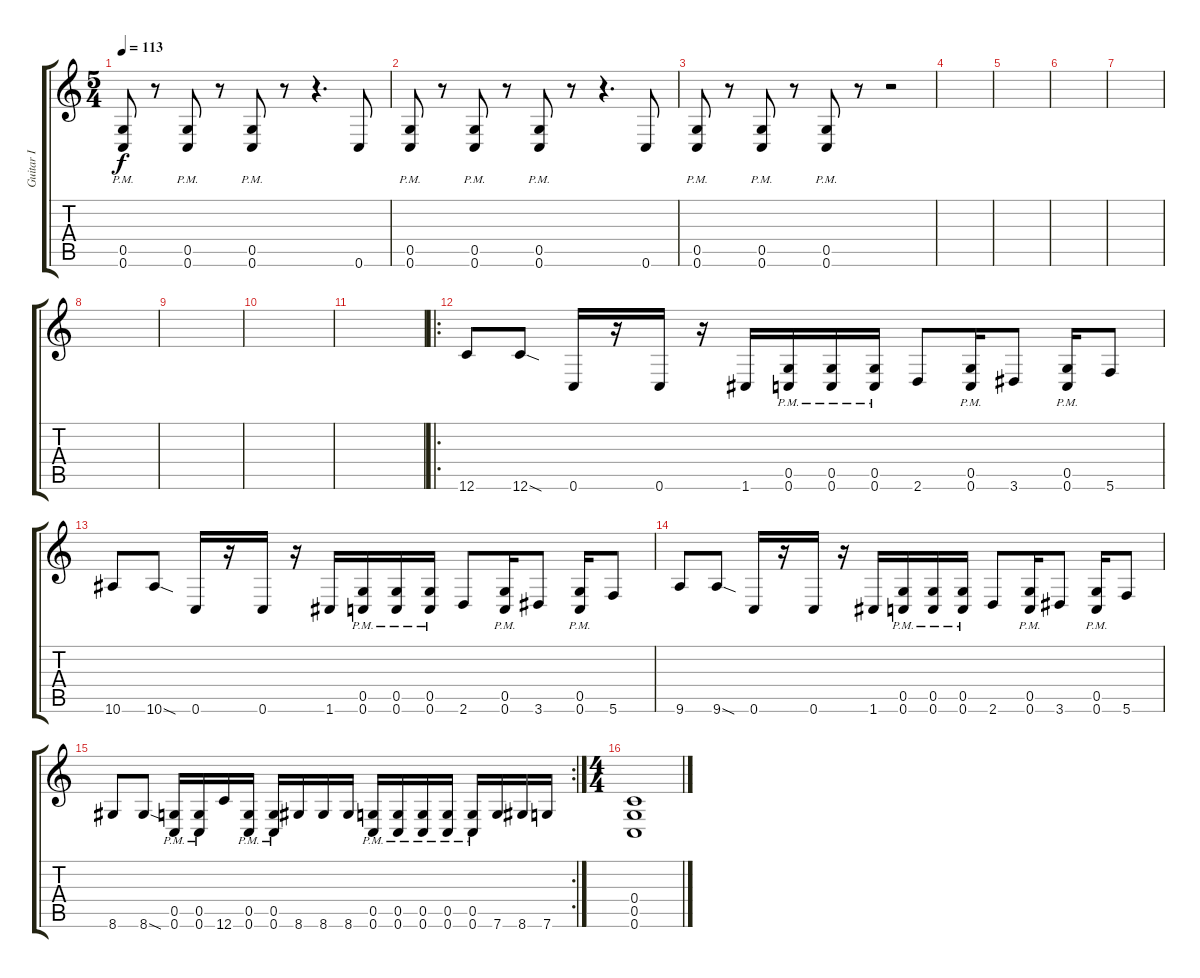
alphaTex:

\track ("Guitar I" "Guitar I") {instrument distortionguitar}
\staff {score tabs}
\tuning (D4 A3 F3 C3 G2 C2) {hide}
\ts (5 4)
\tempo 113
\clef g2
\ks c
(0.5{pm} 0.6{pm}).8{dy f} r.8 (0.5{pm} 0.6{pm}).8 r.8 (0.5{pm} 0.6{pm}).8 r.8 r.4{d} 0.6.8 |
(0.5{pm} 0.6{pm}).8 r.8 (0.5{pm} 0.6{pm}).8 r.8 (0.5{pm} 0.6{pm}).8 r.8 r.4{d} 0.6.8 |
(0.5{pm} 0.6{pm}).8 r.8 (0.5{pm} 0.6{pm}).8 r.8 (0.5{pm} 0.6{pm}).8 r.8 r.2 |
|
|
|
|
|
|
|
|
\ro
12.6.8 12.6{sod}.8 0.6.16 r.16 0.6.16 r.16 1.6.16 (0.5{pm} 0.6{pm}).16 (0.5{pm} 0.6{pm}).16 (0.5{pm} 0.6{pm}).16 2.6.8 (0.5{pm} 0.6{pm}).16 3.6.8 (0.5{pm} 0.6{pm}).16 5.6.8 |
10.6.8 10.6{sod}.8 0.6.16 r.16 0.6.16 r.16 1.6.16 (0.5{pm} 0.6{pm}).16 (0.5{pm} 0.6{pm}).16 (0.5{pm} 0.6{pm}).16 2.6.8 (0.5{pm} 0.6{pm}).16 3.6.8 (0.5{pm} 0.6{pm}).16 5.6.8 |
9.6.8 9.6{sod}.8 0.6.16 r.16 0.6.16 r.16 1.6.16 (0.5{pm} 0.6{pm}).16 (0.5{pm} 0.6{pm}).16 (0.5{pm} 0.6{pm}).16 2.6.8 (0.5{pm} 0.6{pm}).16 3.6.8 (0.5{pm} 0.6{pm}).16 5.6.8 |
\rc 2
8.6.8 8.6{sod}.8 (0.5{pm} 0.6{pm}).16 (0.5{pm} 0.6{pm}).16 12.6.16 (0.5{pm} 0.6{pm}).16 (0.5{pm} 0.6{pm}).16 8.6.16 8.6.16 8.6.16 (0.5{pm} 0.6{pm}).16 (0.5{pm} 0.6{pm}).16 (0.5{pm} 0.6{pm}).16 (0.5{pm} 0.6{pm}).16 (0.5{pm} 0.6{pm}).16 7.6.16 8.6.16 7.6.16 |
\ts (4 4)
(0.4 0.5 0.6).1
